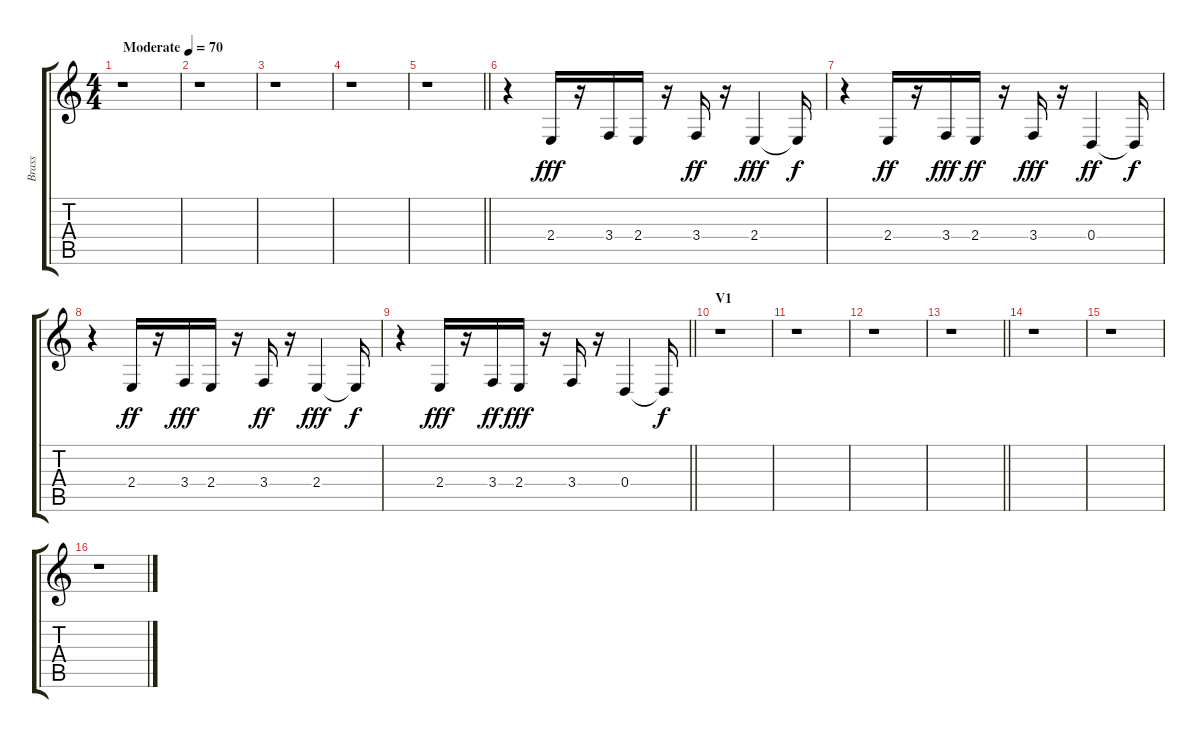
\track ("Brass" "Brass") {instrument altosax}
\staff {score tabs}
\tuning (E4 B3 G3 D3 A2 E2) {hide}
\ts (4 4)
\tempo (70 "Moderate")
\clef g2
\ks c
r.1{dy fff instrument altosax} |
r.1 |
r.1 |
r.1 |
\barLineRight lightlight
r.1 |
\section ("" "")
r.4 2.4.16 r.16 3.4.16 2.4.16 r.16 3.4.16{dy ff} r.16 2.4.4{dy fff} 2.4{t}.16{dy f} |
r.4 2.4.16{dy ff} r.16 3.4.16{dy fff} 2.4.16{dy ff} r.16 3.4.16{dy fff} r.16 0.4.4{dy ff} 0.4{t}.16{dy f} |
r.4 2.4.16{dy ff} r.16 3.4.16{dy fff} 2.4.16 r.16 3.4.16{dy ff} r.16 2.4.4{dy fff} 2.4{t}.16{dy f} |
\barLineRight lightlight
r.4 2.4.16{dy fff} r.16 3.4.16{dy ff} 2.4.16{dy fff} r.16 3.4.16 r.16 0.4.4 0.4{t}.16{dy f} |
\section ("" "V1")
r.1 |
r.1 |
r.1 |
\barLineRight lightlight
r.1 |
r.1 |
r.1 |
r.1
